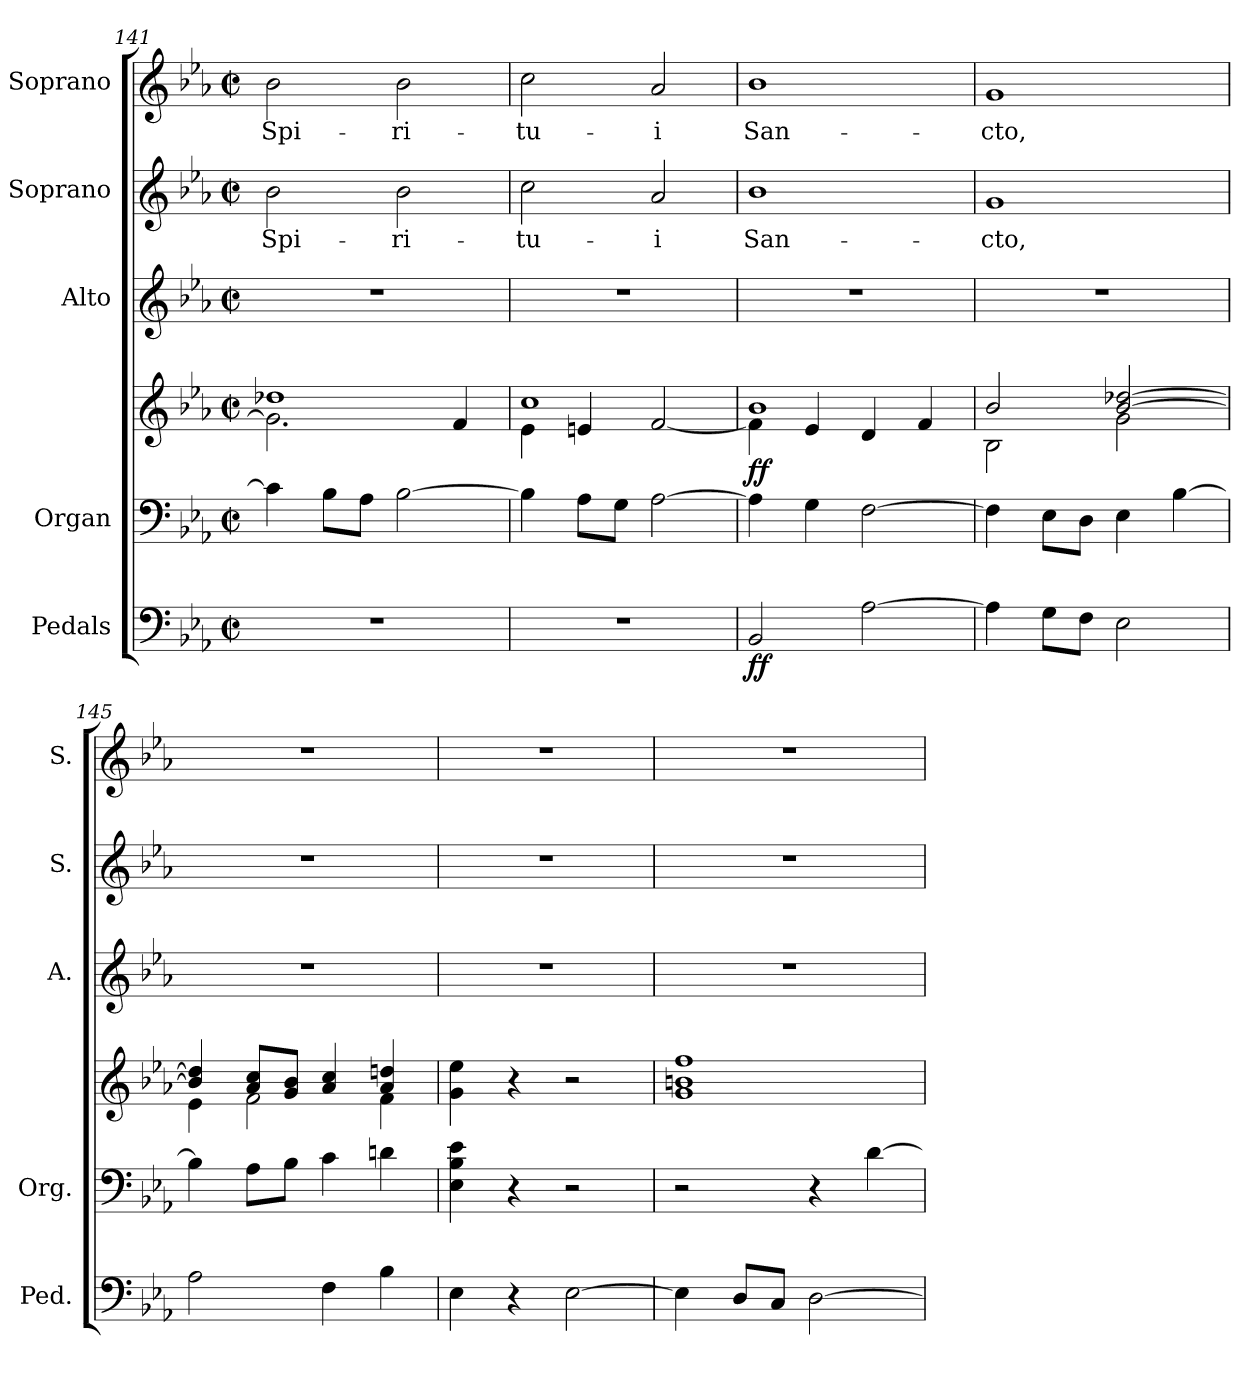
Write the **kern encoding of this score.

**kern	**dynam	**kern	**kern	**dynam	**kern	**kern	**text	**kern	**text
*part5	*part5	*part4	*part4	*part4	*part3	*part2	*part2	*part1	*part1
*staff6	*staff6	*staff5	*staff4	*staff4/5	*staff3	*staff2	*staff2	*staff1	*staff1
*I"Pedals	*	*I"Organ	*	*	*I"Alto	*I"Soprano	*	*I"Soprano	*
*I'Ped.	*	*I'Org.	*	*	*I'A.	*I'S.	*	*I'S.	*
*clefF4	*	*clefF4	*clefG2	*	*clefG2	*clefG2	*	*clefG2	*
*k[b-e-a-]	*	*k[b-e-a-]	*k[b-e-a-]	*	*k[b-e-a-]	*k[b-e-a-]	*	*k[b-e-a-]	*
*E-:	*	*E-:	*E-:	*	*E-:	*E-:	*	*E-:	*
*M2/2	*	*M2/2	*M2/2	*	*M2/2	*M2/2	*	*M2/2	*
*met(c|)	*	*met(c|)	*met(c|)	*	*met(c|)	*met(c|)	*	*met(c|)	*
=141	=141	=141	=141	=141	=141	=141	=141	=141	=141
*	*	*	*^	*	*	*	*	*	*
!	!	!	!	!	!	!	!	!LO:LY:b:color=#000000	!	!
!	!	!	!	!	!	!	!	!	!	!LO:LY:b:color=#000000
1r	.	4ci\]	1dd-Xi	2.gi\]	.	1r	2b-i\	Spi-	2b-i\	Spi-
.	.	8B-i\L	.	.	.	.	.	.	.	.
.	.	8A-i\J	.	.	.	.	.	.	.	.
!	!	!	!	!	!	!	!	!LO:LY:b:color=#000000	!	!
!	!	!	!	!	!	!	!	!	!	!LO:LY:b:color=#000000
.	.	[2B-i\	.	.	.	.	2b-i\	-ri-	2b-i\	-ri-
.	.	.	.	4fi/	.	.	.	.	.	.
!!LO:PB:g=z
=142	=142	=142	=142	=142	=142	=142	=142	=142	=142	=142
!	!	!	!	!	!	!	!	!LO:LY:b:color=#000000	!	!
!	!	!	!	!	!	!	!	!	!	!LO:LY:b:color=#000000
1r	.	4B-i\]	1cci	4e-i\	.	1r	2cci\	-tu-	2cci\	-tu-
.	.	8A-i\L	.	4eni/	.	.	.	.	.	.
.	.	8Gi\J	.	.	.	.	.	.	.	.
!	!	!	!	!	!	!	!	!LO:LY:b:color=#000000	!	!
!	!	!	!	!	!	!	!	!	!	!LO:LY:b:color=#000000
.	.	[2A-i\	.	[2fi/	.	.	2a-i/	-i	2a-i/	-i
=143	=143	=143	=143	=143	=143	=143	=143	=143	=143	=143
!	!	!	!	!	!	!	!	!LO:LY:b:color=#000000	!	!
!	!	!	!	!	!	!	!	!	!	!LO:LY:b:color=#000000
2BB-i/	ff	4A-i\]	1b-i	4fi\]	ff	1r	1b-i	San-	1b-i	San-
.	.	4Gi\	.	4e-i/	.	.	.	.	.	.
[2A-i\	.	[2Fi\	.	4di/	.	.	.	.	.	.
.	.	.	.	4fi/	.	.	.	.	.	.
=144	=144	=144	=144	=144	=144	=144	=144	=144	=144	=144
!	!	!	!	!	!	!	!	!LO:LY:b:color=#000000	!	!
!	!	!	!	!	!	!	!	!	!	!LO:LY:b:color=#000000
4A-i\]	.	4Fi\]	2b-i/	2B-i\	.	1r	1gi	-cto,	1gi	-cto,
8Gi\L	.	8E-i\L	.	.	.	.	.	.	.	.
8Fi\J	.	8Di\J	.	.	.	.	.	.	.	.
2E-i\	.	4E-i\	[2b-i/ [2dd-Xi	2gi\	.	.	.	.	.	.
.	.	[4B-i\	.	.	.	.	.	.	.	.
=145	=145	=145	=145	=145	=145	=145	=145	=145	=145	=145
2A-i\	.	4B-i\]	4b-i/] 4dd-i]	4e-i\	.	1r	1r	.	1r	.
.	.	8A-i\L	8a-i/ 8cci/L	2fi\	.	.	.	.	.	.
.	.	8B-i\J	8gi/ 8b-i/J	.	.	.	.	.	.	.
4Fi\	.	4ci\	4a-i/ 4cci	.	.	.	.	.	.	.
4B-i\	.	4dni\	4a-i/ 4ddni	4fi\	.	.	.	.	.	.
*	*	*	*v	*v	*	*	*	*	*	*
=146	=146	=146	=146	=146	=146	=146	=146	=146	=146
4E-i\	.	4E-i\ 4B-i 4e-i	4gi\ 4ee-i	.	1r	1r	.	1r	.
4r	.	4r	4r	.	.	.	.	.	.
[2E-i\	.	2r	2r	.	.	.	.	.	.
=147	=147	=147	=147	=147	=147	=147	=147	=147	=147
4E-i\]	.	2r	1gi 1bni 1ffi	.	1r	1r	.	1r	.
8Di/L	.	.	.	.	.	.	.	.	.
8Ci/J	.	.	.	.	.	.	.	.	.
[2Di\	.	4r	.	.	.	.	.	.	.
.	.	[4di\	.	.	.	.	.	.	.
=	=	=	=	=	=	=	=	=	=
*-	*-	*-	*-	*-	*-	*-	*-	*-	*-
